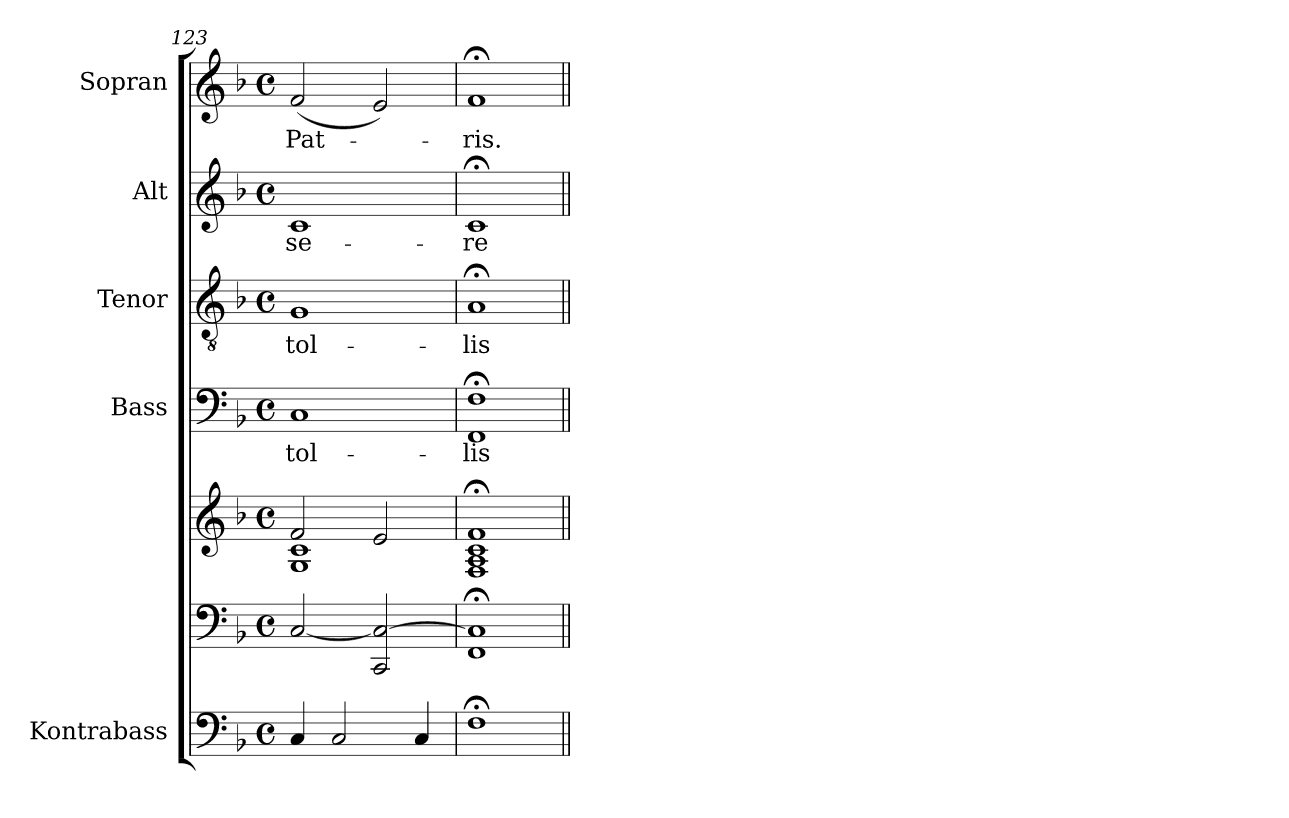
**kern	**kern	**kern	**kern	**text	**kern	**text	**kern	**text	**kern	**text
*part6	*part5	*part5	*part4	*part4	*part3	*part3	*part2	*part2	*part1	*part1
*staff7	*staff6	*staff5	*staff4	*staff4	*staff3	*staff3	*staff2	*staff2	*staff1	*staff1
*I"Kontrabass	*	*	*I"Bass	*	*I"Tenor	*	*I"Alt	*	*I"Sopran	*
*I'Kb.	*	*	*I'B.	*	*I'T.	*	*I'A.	*	*I'S.	*
*clefF4	*clefF4	*clefG2	*clefF4	*	*clefGv2	*	*clefG2	*	*clefG2	*
*ITrd7c12	*	*	*	*	*	*	*	*	*	*
*k[b-]	*k[b-]	*k[b-]	*k[b-]	*	*k[b-]	*	*k[b-]	*	*k[b-]	*
*F:	*F:	*F:	*F:	*	*F:	*	*F:	*	*F:	*
*M4/4	*M4/4	*M4/4	*M4/4	*	*M4/4	*	*M4/4	*	*M4/4	*
*met(c)	*met(c)	*met(c)	*met(c)	*	*met(c)	*	*met(c)	*	*met(c)	*
=123	=123	=123	=123	=123	=123	=123	=123	=123	=123	=123
*	*	*^	*	*	*	*	*	*	*	*
!	!	!	!	!	!LO:LY:b	!	!LO:LY:b	!	!LO:LY:b	!	!LO:LY:b
4CC/	[2C/	2f/	1G 1c	1C	tol-	1G	tol-	1c	-se-	(<2f/	Pat-
2CC/	.	.	.	.	.	.	.	.	.	.	.
.	2CC/ 2C/_	2e/	.	.	.	.	.	.	.	2e/)	.
4CC/	.	.	.	.	.	.	.	.	.	.	.
*	*	*v	*v	*	*	*	*	*	*	*	*
=124	=124	=124	=124	=124	=124	=124	=124	=124	=124	=124
!	!	!	!	!LO:LY:b	!	!LO:LY:b	!	!LO:LY:b	!	!LO:LY:b
1FF;<	1FF;< 1C];<	1F;< 1A;< 1c;< 1f;<	1FF;< 1F;<	-lis	1A;<	-lis	1c;<	-re-	1f;<	-ris.
=||	=||	=||	=||	=||	=||	=||	=||	=||	=||	=||
*-	*-	*-	*-	*-	*-	*-	*-	*-	*-	*-
